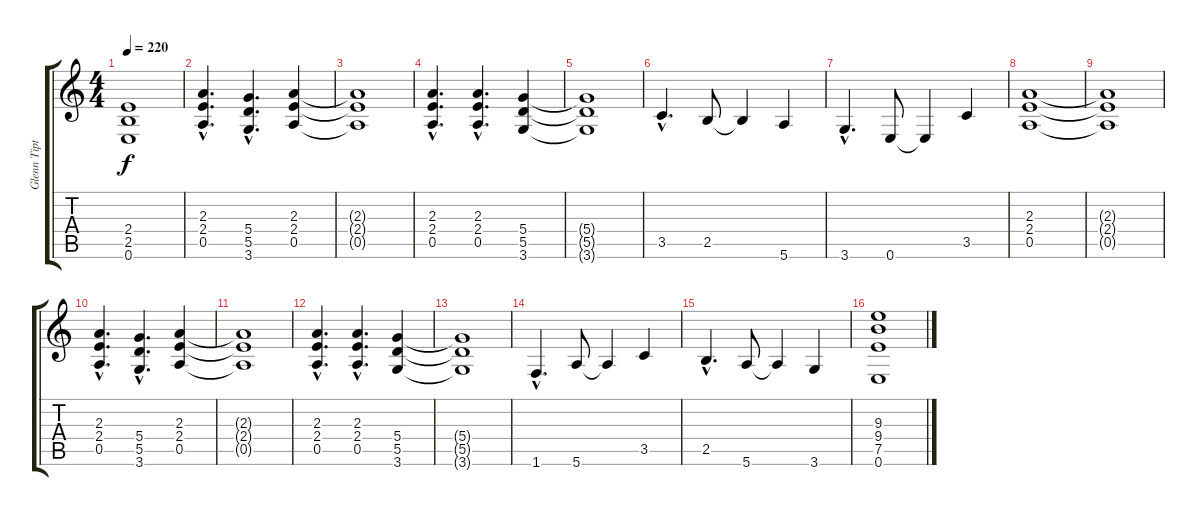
\track ("Glenn Tipton" "Glenn Tipt") {instrument distortionguitar}
\staff {score tabs}
\tuning (E4 B3 G3 D3 A2 E2) {hide}
\ts (4 4)
\tempo 220
\clef g2
\ks c
(2.4{t} 2.5{t} 0.6{t}).1{dy f} |
(2.3{hac} 2.4{hac} 0.5{hac}).4{d} (5.4{hac} 5.5{hac} 3.6{hac}).4{d} (2.3 2.4 0.5).4 |
(2.3{t} 2.4{t} 0.5{t}).1 |
(2.3{hac} 2.4{hac} 0.5{hac}).4{d} (2.3{hac} 2.4{hac} 0.5{hac}).4{d} (5.4 5.5 3.6).4 |
(5.4{t} 5.5{t} 3.6{t}).1 |
3.5{hac}.4{d} 2.5.8 2.5{t}.4 5.6.4 |
3.6{hac}.4{d} 0.6.8 0.6{t}.4 3.5.4 |
(2.3 2.4 0.5).1 |
(2.3{t} 2.4{t} 0.5{t}).1 |
(2.3{hac} 2.4{hac} 0.5{hac}).4{d} (5.4{hac} 5.5{hac} 3.6{hac}).4{d} (2.3 2.4 0.5).4 |
(2.3{t} 2.4{t} 0.5{t}).1 |
(2.3{hac} 2.4{hac} 0.5{hac}).4{d} (2.3{hac} 2.4{hac} 0.5{hac}).4{d} (5.4 5.5 3.6).4 |
(5.4{t} 5.5{t} 3.6{t}).1 |
1.6{hac}.4{d} 5.6.8 5.6{t}.4 3.5.4 |
2.5{hac}.4{d} 5.6.8 5.6{t}.4 3.6.4 |
(9.3 9.4 7.5 0.6).1
